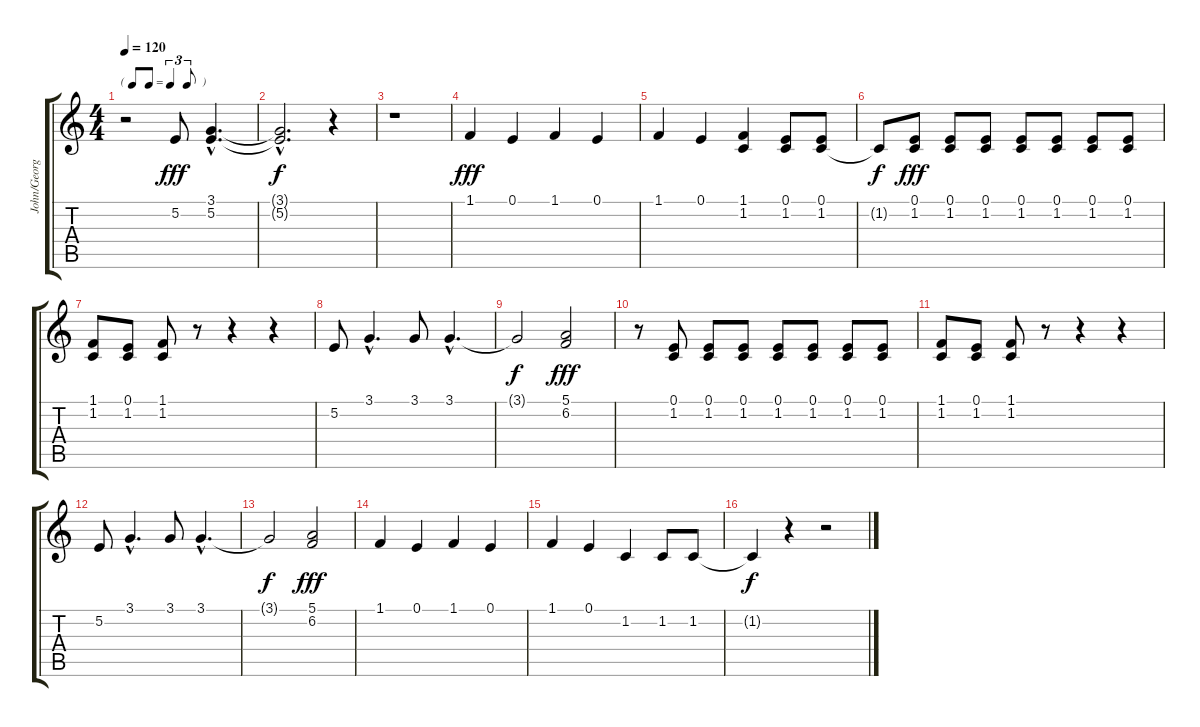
\track ("John/George " "John/Georg") {instrument tenorsax}
\staff {score tabs}
\tuning (E4 B3 G3 D3 A2 E2) {hide}
\ts (4 4)
\tf triplet8th
\tempo 120
\clef g2
\ks c
r.2{dy f} 5.2.8{dy fff} (3.1{hac} 5.2{hac}).4{d} |
(3.1{hac t} 5.2{hac t}).2{d dy f} r.4 |
r.1 |
1.1.4{dy fff} 0.1.4 1.1.4 0.1.4 |
1.1.4 0.1.4 (1.1 1.2).4 (0.1 1.2).8 (0.1 1.2).8 |
1.2{t}.8{dy f} (0.1 1.2).8{dy fff} (0.1 1.2).8 (0.1 1.2).8 (0.1 1.2).8 (0.1 1.2).8 (0.1 1.2).8 (0.1 1.2).8 |
(1.1 1.2).8 (0.1 1.2).8 (1.1 1.2).8 r.8 r.4 r.4 |
5.2.8 3.1{hac}.4{d} 3.1.8 3.1{hac}.4{d} |
3.1{t}.2{dy f} (5.1 6.2).2{dy fff} |
r.8 (0.1 1.2).8 (0.1 1.2).8 (0.1 1.2).8 (0.1 1.2).8 (0.1 1.2).8 (0.1 1.2).8 (0.1 1.2).8 |
(1.1 1.2).8 (0.1 1.2).8 (1.1 1.2).8 r.8 r.4 r.4 |
5.2.8 3.1{hac}.4{d} 3.1.8 3.1{hac}.4{d} |
3.1{t}.2{dy f} (5.1 6.2).2{dy fff} |
1.1.4 0.1.4 1.1.4 0.1.4 |
1.1.4 0.1.4 1.2.4 1.2.8 1.2.8 |
1.2{t}.4{dy f} r.4 r.2
